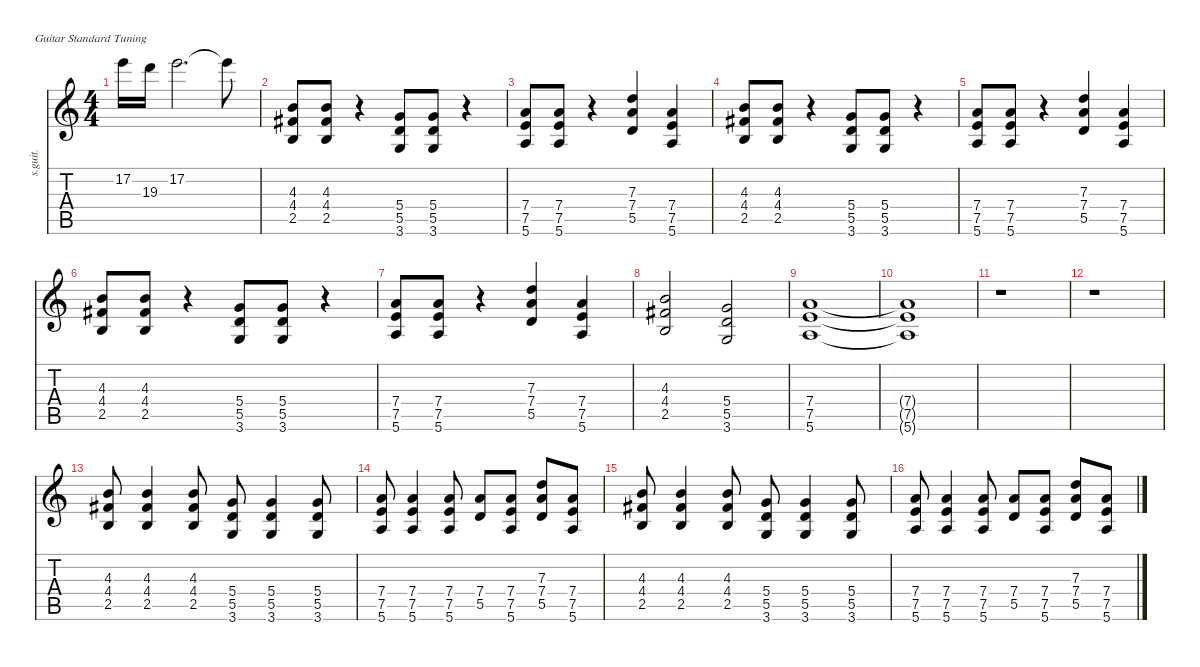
\defaultSystemsLayout 4
\hideDynamics
\bracketExtendMode nobrackets
\track ("guitare1(the cretin)" "s.guit.") {instrument distortionguitar}
\staff {score tabs}
\tuning (E4 B3 G3 D3 A2 E2)
\ts (4 4)
\tempo (125 hide)
\clef g2
\ks c
17.2.16{dy f} 19.3.16 17.2.2{d} 17.2{t}.8 |
(4.3 4.4{acc #} 2.5).8 (4.3 4.4{acc #} 2.5).8 r.4 (5.4 5.5 3.6).8 (5.4 5.5 3.6).8 r.4 |
(7.4 7.5 5.6).8 (7.4 7.5 5.6).8 r.4 (7.3 7.4 5.5).4 (7.4 7.5 5.6).4 |
(4.3 4.4{acc #} 2.5).8 (4.3 4.4{acc #} 2.5).8 r.4 (5.4 5.5 3.6).8 (5.4 5.5 3.6).8 r.4 |
(7.4 7.5 5.6).8 (7.4 7.5 5.6).8 r.4 (7.3 7.4 5.5).4 (7.4 7.5 5.6).4 |
(4.3 4.4{acc #} 2.5).8 (4.3 4.4{acc #} 2.5).8 r.4 (5.4 5.5 3.6).8 (5.4 5.5 3.6).8 r.4 |
(7.4 7.5 5.6).8 (7.4 7.5 5.6).8 r.4 (7.3 7.4 5.5).4 (7.4 7.5 5.6).4 |
(4.3 4.4{acc #} 2.5).2 (5.4 5.5 3.6).2 |
(7.4 7.5 5.6).1 |
(7.4{t} 7.5{t} 5.6{t}).1 |
\tempo (160 hide)
r.1 |
r.1 |
(4.3 4.4{acc #} 2.5).8 (4.3 4.4{acc #} 2.5).4 (4.3 4.4{acc #} 2.5).8 (5.4 5.5 3.6).8 (5.4 5.5 3.6).4 (5.4 5.5 3.6).8 |
(7.4 7.5 5.6).8 (7.4 7.5 5.6).4 (7.4 7.5 5.6).8 (7.4 5.5).8 (7.4 7.5 5.6).8 (7.3 7.4 5.5).8 (7.4 7.5 5.6).8 |
(4.3 4.4{acc #} 2.5).8 (4.3 4.4{acc #} 2.5).4 (4.3 4.4{acc #} 2.5).8 (5.4 5.5 3.6).8 (5.4 5.5 3.6).4 (5.4 5.5 3.6).8 |
(7.4 7.5 5.6).8 (7.4 7.5 5.6).4 (7.4 7.5 5.6).8 (7.4 5.5).8 (7.4 7.5 5.6).8 (7.3 7.4 5.5).8 (7.4 7.5 5.6).8
